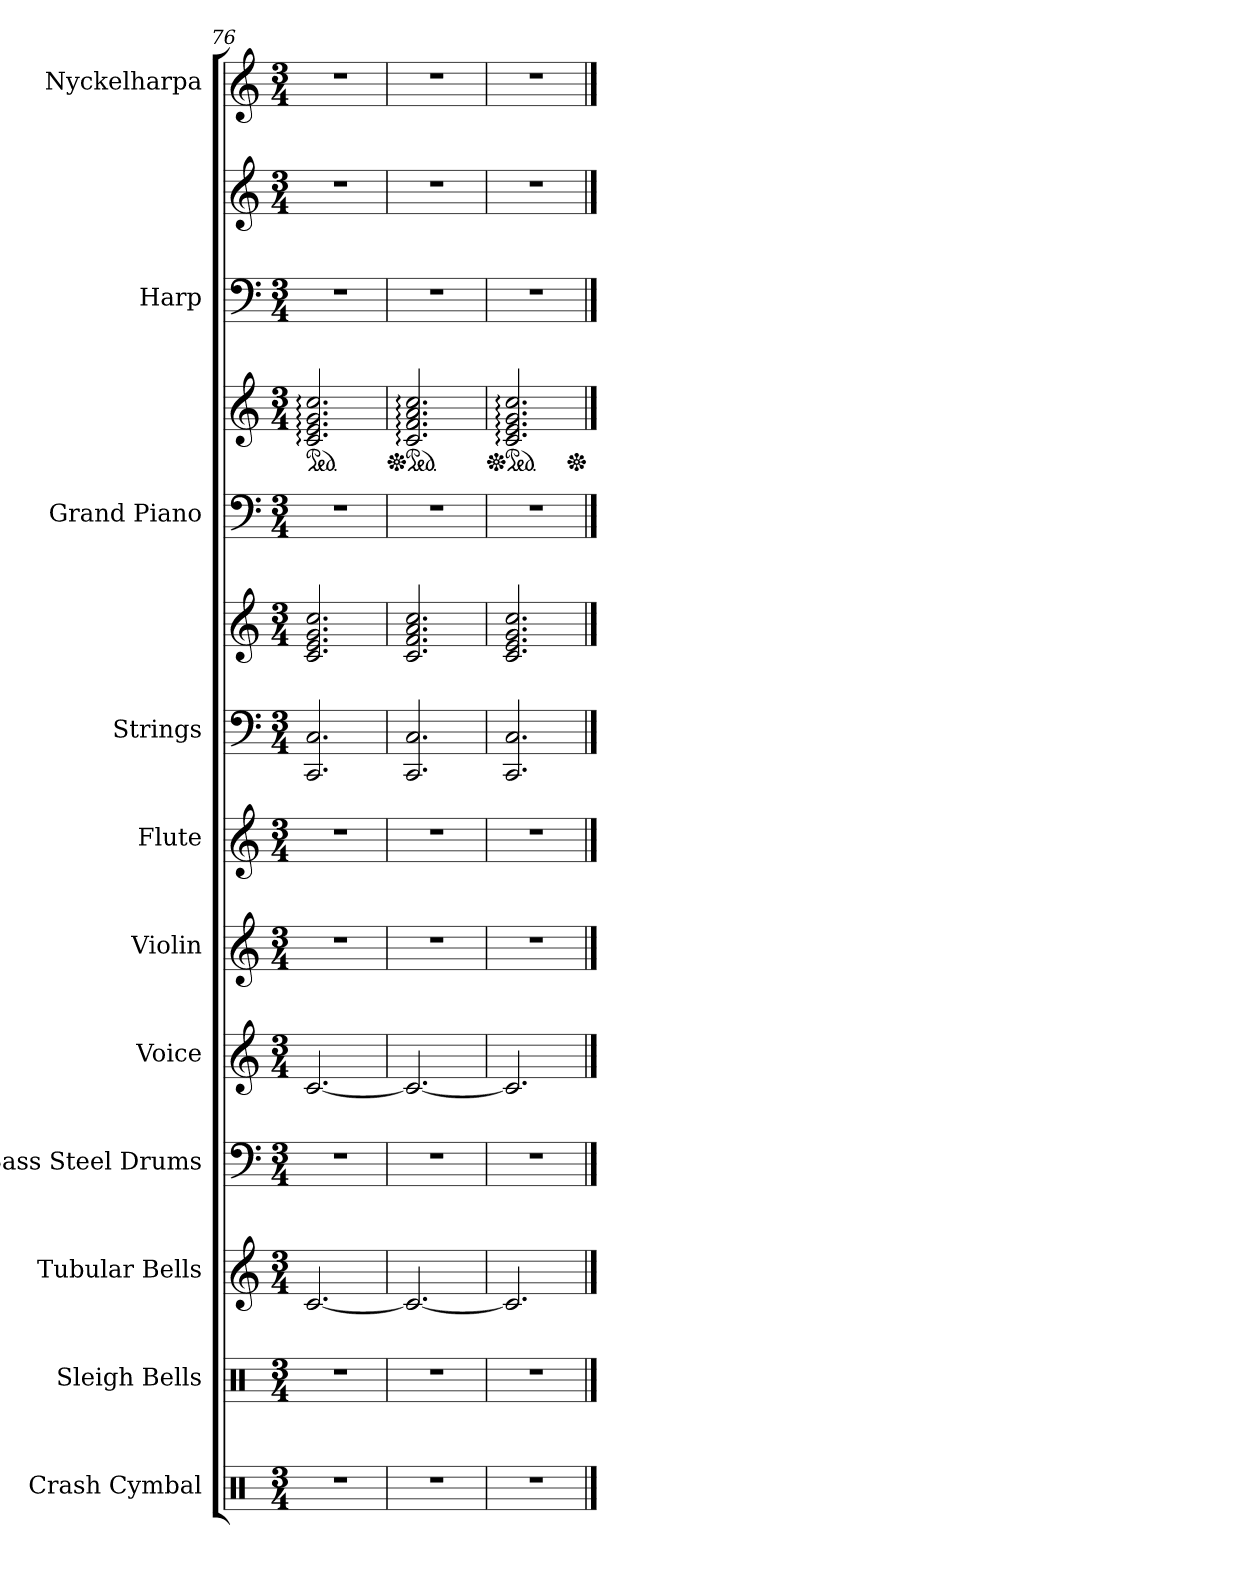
**kern	**kern	**kern	**kern	**kern	**kern	**kern	**kern	**kern	**kern	**kern	**kern	**kern	**kern
*part11	*part10	*part9	*part8	*part7	*part6	*part5	*part4	*part4	*part3	*part3	*part2	*part2	*part1
*staff14	*staff13	*staff12	*staff11	*staff10	*staff9	*staff8	*staff7	*staff6	*staff5	*staff4	*staff3	*staff2	*staff1
*I"Crash Cymbal	*I"Sleigh Bells	*I"Tubular Bells	*I"Bass Steel Drums	*I"Voice	*I"Violin	*I"Flute	*I"Strings	*	*I"Grand Piano	*	*I"Harp	*	*I"Nyckelharpa
*I'Cr. Cym.	*I'Sle. Be.	*I'T.B.	*I'B. St. Dr.	*I'Vo.	*I'Vln.	*I'Fl.	*I'St.	*	*I'Pno.	*	*I'Hrp.	*	*I'Nyh.
*clefX	*clefX	*clefG2	*clefF4	*clefG2	*clefG2	*clefG2	*clefF4	*clefG2	*clefF4	*clefG2	*clefF4	*clefG2	*clefG2
*k[]	*k[]	*k[]	*k[]	*k[]	*k[]	*k[]	*k[]	*k[]	*k[]	*k[]	*k[]	*k[]	*k[]
*M3/4	*M3/4	*M3/4	*M3/4	*M3/4	*M3/4	*M3/4	*M3/4	*M3/4	*M3/4	*M3/4	*M3/4	*M3/4	*M3/4
*	*	*	*	*	*	*	*	*	*	*ped	*	*	*
=76	=76	=76	=76	=76	=76	=76	=76	=76	=76	=76	=76	=76	=76
2.r	2.r	[2.c/	2.r	[2.c/	2.r	2.r	2.CC/ 2.C/	2.c/ 2.e/ 2.g/ 2.cc/	2.r	2.c/: 2.e/: 2.g/: 2.cc/:	2.r	2.r	2.r
=77	=77	=77	=77	=77	=77	=77	=77	=77	=77	=77	=77	=77	=77
*	*	*	*	*	*	*	*	*	*	*Xped	*	*	*
*	*	*	*	*	*	*	*	*	*	*ped	*	*	*
2.r	2.r	2.c/_	2.r	2.c/_	2.r	2.r	2.CC/ 2.C/	2.c/ 2.f/ 2.a/ 2.cc/	2.r	2.c/: 2.f/: 2.a/: 2.cc/:	2.r	2.r	2.r
=78	=78	=78	=78	=78	=78	=78	=78	=78	=78	=78	=78	=78	=78
*	*	*	*	*	*	*	*	*	*	*Xped	*	*	*
*	*	*	*	*	*	*	*	*	*	*ped	*	*	*
2.r	2.r	2.c/]	2.r	2.c/]	2.r	2.r	2.CC/ 2.C/	2.c/ 2.e/ 2.g/ 2.cc/	2.r	2.c/: 2.e/: 2.g/: 2.cc/:	2.r	2.r	2.r
*	*	*	*	*	*	*	*	*	*	*Xped	*	*	*
==	==	==	==	==	==	==	==	==	==	==	==	==	==
*-	*-	*-	*-	*-	*-	*-	*-	*-	*-	*-	*-	*-	*-
